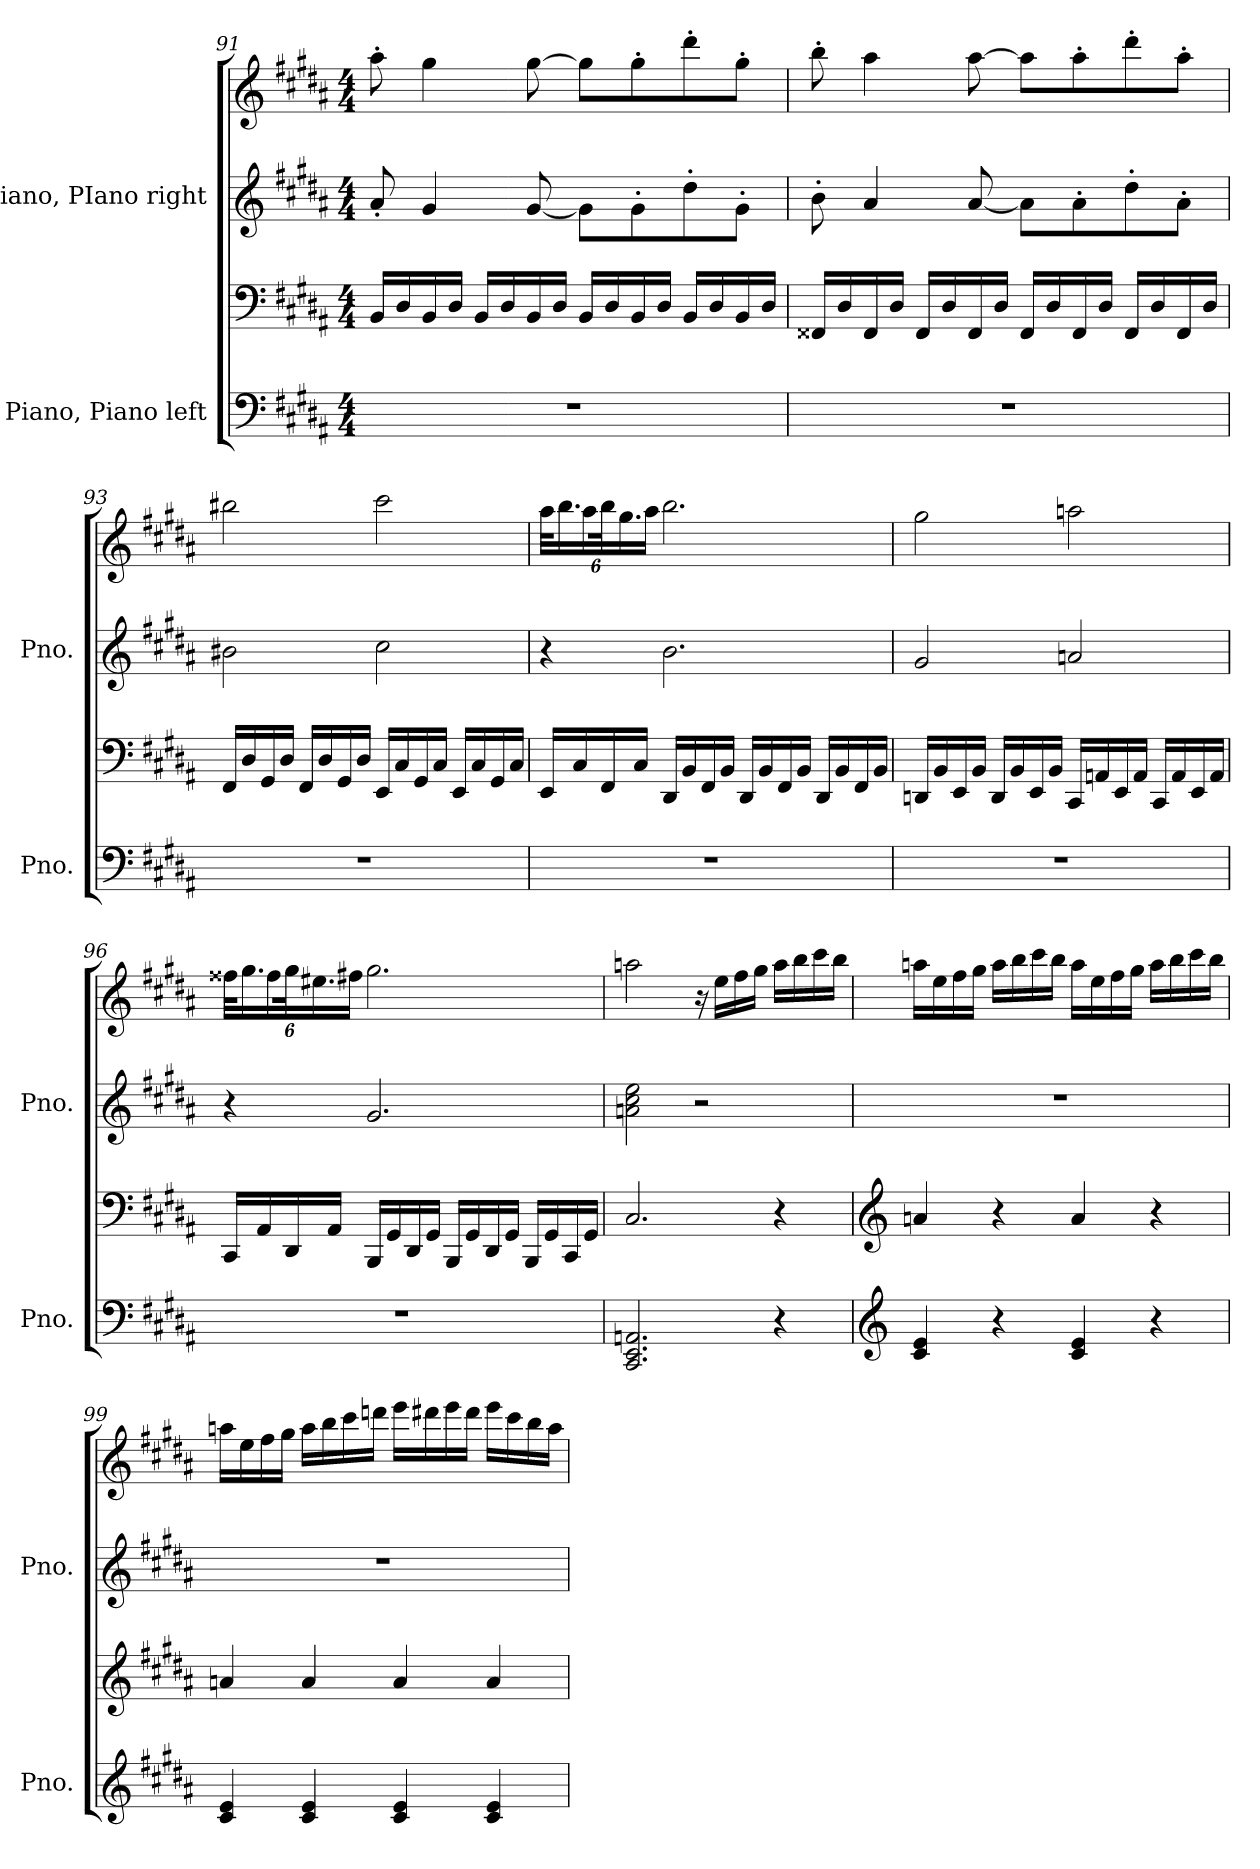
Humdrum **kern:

**kern	**kern	**kern	**kern
*part2	*part2	*part1	*part1
*staff4	*staff3	*staff2	*staff1
*I"Piano, Piano left	*	*I"Piano, PIano right	*
*I'Pno.	*	*I'Pno.	*
!!LO:LB:g=z
*clefF4	*clefF4	*clefG2	*clefG2
*k[f#c#g#d#a#]	*k[f#c#g#d#a#]	*k[f#c#g#d#a#]	*k[f#c#g#d#a#]
*M4/4	*M4/4	*M4/4	*M4/4
=91	=91	=91	=91
1r	16BB/LL	8a#'/	8aa#'\
.	16D#/	.	.
.	16BB/	4g#/	4gg#\
.	16D#/JJ	.	.
.	16BB/LL	.	.
.	16D#/	.	.
.	16BB/	[8g#/	[8gg#\
.	16D#/JJ	.	.
.	16BB/LL	8g#\L]	8gg#\L]
.	16D#/	.	.
.	16BB/	8g#'\	8gg#'\
.	16D#/JJ	.	.
.	16BB/LL	8dd#'\	8ddd#'\
.	16D#/	.	.
.	16BB/	8g#'\J	8gg#'\J
.	16D#/JJ	.	.
=92	=92	=92	=92
1r	16FF##X/LL	8b'\	8bb'\
.	16D#/	.	.
.	16FF##/	4a#/	4aa#\
.	16D#/JJ	.	.
.	16FF##/LL	.	.
.	16D#/	.	.
.	16FF##/	[8a#/	[8aa#\
.	16D#/JJ	.	.
.	16FF##/LL	8a#\L]	8aa#\L]
.	16D#/	.	.
.	16FF##/	8a#'\	8aa#'\
.	16D#/JJ	.	.
.	16FF##/LL	8dd#'\	8ddd#'\
.	16D#/	.	.
.	16FF##/	8a#'\J	8aa#'\J
.	16D#/JJ	.	.
!!LO:PB:g=z
=93	=93	=93	=93
1r	16FF#/LL	2b#X\	2bb#X\
.	16D#/	.	.
.	16GG#/	.	.
.	16D#/JJ	.	.
.	16FF#/LL	.	.
.	16D#/	.	.
.	16GG#/	.	.
.	16D#/JJ	.	.
.	16EE/LL	2cc#\	2ccc#\
.	16C#/	.	.
.	16GG#/	.	.
.	16C#/JJ	.	.
.	16EE/LL	.	.
.	16C#/	.	.
.	16GG#/	.	.
.	16C#/JJ	.	.
=94	=94	=94	=94
*	*	*	*Xbrackettup
1r	16EE/LL	4r	48aa#\KLL
.	.	.	24.bb\
.	16C#/	.	.
.	.	.	24aa#\
.	16FF#/	.	48bb\K
.	.	.	24.gg#\
.	16C#/JJ	.	.
.	.	.	24aa#\JJ
.	16DD#/LL	2.b\	2.bb\
.	16BB/	.	.
.	16FF#/	.	.
.	16BB/JJ	.	.
.	16DD#/LL	.	.
.	16BB/	.	.
.	16FF#/	.	.
.	16BB/JJ	.	.
.	16DD#/LL	.	.
.	16BB/	.	.
.	16FF#/	.	.
.	16BB/JJ	.	.
!!LO:LB:g=z
=95	=95	=95	=95
1r	16DDn/LL	2g#/	2gg#\
.	16BB/	.	.
.	16EE/	.	.
.	16BB/JJ	.	.
.	16DD/LL	.	.
.	16BB/	.	.
.	16EE/	.	.
.	16BB/JJ	.	.
.	16CC#/LL	2an/	2aan\
.	16AAn/	.	.
.	16EE/	.	.
.	16AA/JJ	.	.
.	16CC#/LL	.	.
.	16AA/	.	.
.	16EE/	.	.
.	16AA/JJ	.	.
=96	=96	=96	=96
1r	16CC#/LL	4r	48ff##X\KLL
.	.	.	24.gg#\
.	16AA#/	.	.
.	.	.	24ff##\
.	16DD#/	.	48gg#\K
.	.	.	24.ee#X\
.	16AA#/JJ	.	.
.	.	.	24ff#X\JJ
.	16BBB/LL	2.g#/	2.gg#\
.	16GG#/	.	.
.	16DD#/	.	.
.	16GG#/JJ	.	.
.	16BBB/LL	.	.
.	16GG#/	.	.
.	16DD#/	.	.
.	16GG#/JJ	.	.
.	16BBB/LL	.	.
.	16GG#/	.	.
.	16CC#/	.	.
.	16GG#/JJ	.	.
!!LO:LB:g=z
=97	=97	=97	=97
2.CC#/ 2.EE/ 2.AAn/	2.C#/	2an\ 2cc#\ 2ee\	2aan\
.	.	2r	16r
.	.	.	16ee\LL
.	.	.	16ff#\
.	.	.	16gg#\JJ
4r	4r	.	16aa\LL
.	.	.	16bb\
.	.	.	16ccc#\
.	.	.	16bb\JJ
=98	=98	=98	=98
*clefG2	*clefG2	*	*
4c#/ 4e/	4an/	1r	16aan\LL
.	.	.	16ee\
.	.	.	16ff#\
.	.	.	16gg#\JJ
4r	4r	.	16aa\LL
.	.	.	16bb\
.	.	.	16ccc#\
.	.	.	16bb\JJ
4c#/ 4e/	4a/	.	16aa\LL
.	.	.	16ee\
.	.	.	16ff#\
.	.	.	16gg#\JJ
4r	4r	.	16aa\LL
.	.	.	16bb\
.	.	.	16ccc#\
.	.	.	16bb\JJ
!!LO:PB:g=z
=99	=99	=99	=99
4c#/ 4e/	4an/	1r	16aan\LL
.	.	.	16ee\
.	.	.	16ff#\
.	.	.	16gg#\JJ
4c#/ 4e/	4a/	.	16aa\LL
.	.	.	16bb\
.	.	.	16ccc#\
.	.	.	16dddn\JJ
4c#/ 4e/	4a/	.	16eee\LL
.	.	.	16ddd#X\
.	.	.	16eee\
.	.	.	16ddd#\JJ
4c#/ 4e/	4a/	.	16eee\LL
.	.	.	16ccc#\
.	.	.	16bb\
.	.	.	16aa\JJ
=	=	=	=
*-	*-	*-	*-
